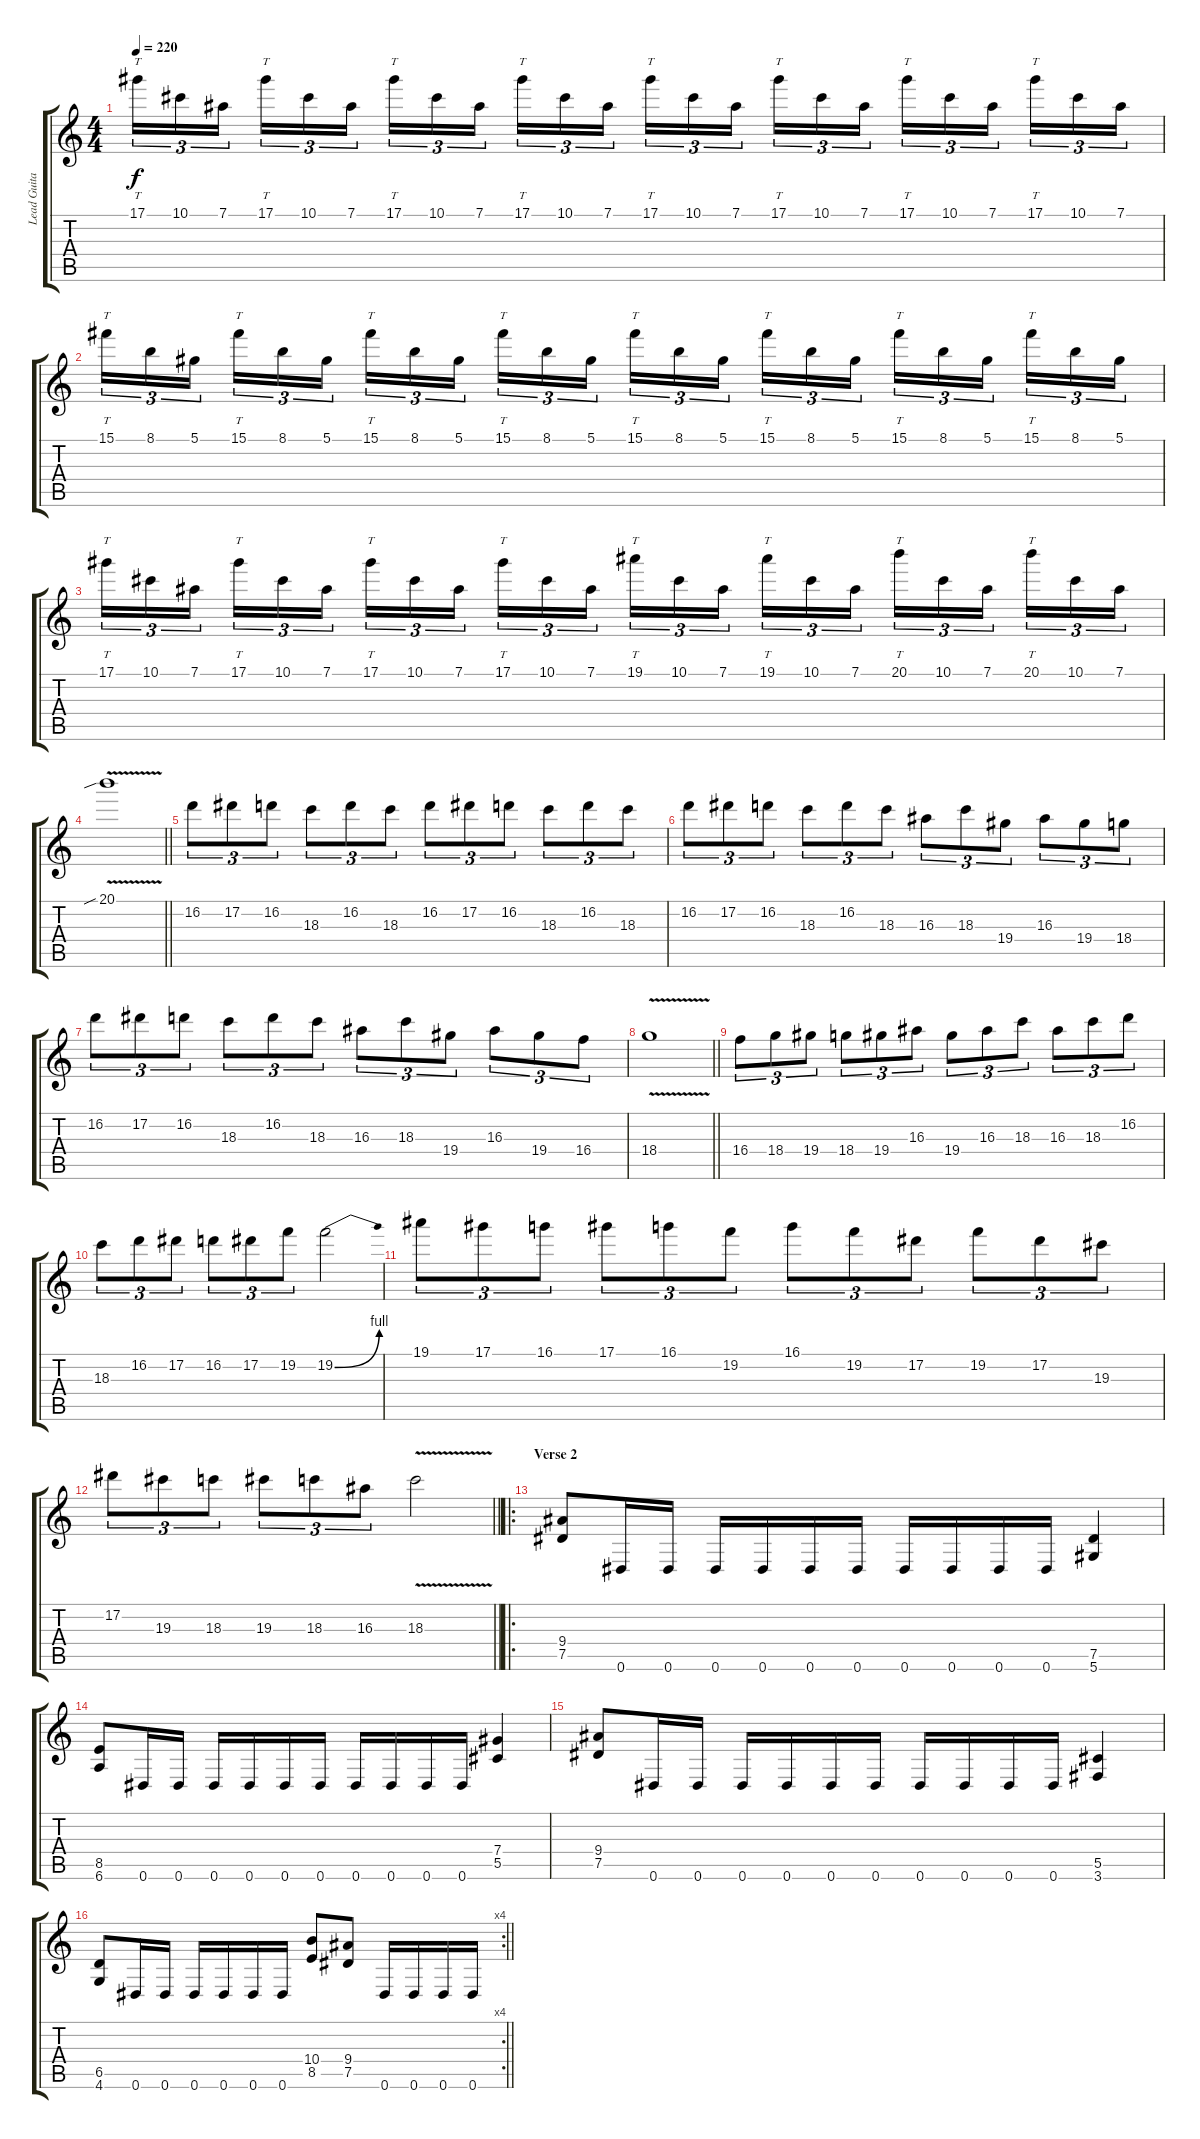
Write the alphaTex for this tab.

\track ("Lead Guitar" "Lead Guita") {instrument distortionguitar}
\staff {score tabs}
\tuning (Eb4 Bb3 Gb3 Db3 Ab2 Eb2) {hide}
\ts (4 4)
\tempo 220
\clef g2
\ks c
17.1.16{tt tu (3 2) dy f} 10.1.16{tu (3 2)} 7.1.16{tu (3 2) beam splitsecondary} 17.1.16{tt tu (3 2)} 10.1.16{tu (3 2)} 7.1.16{tu (3 2)} 17.1.16{tt tu (3 2)} 10.1.16{tu (3 2)} 7.1.16{tu (3 2) beam splitsecondary} 17.1.16{tt tu (3 2)} 10.1.16{tu (3 2)} 7.1.16{tu (3 2)} 17.1.16{tt tu (3 2)} 10.1.16{tu (3 2)} 7.1.16{tu (3 2) beam splitsecondary} 17.1.16{tt tu (3 2)} 10.1.16{tu (3 2)} 7.1.16{tu (3 2)} 17.1.16{tt tu (3 2)} 10.1.16{tu (3 2)} 7.1.16{tu (3 2) beam splitsecondary} 17.1.16{tt tu (3 2)} 10.1.16{tu (3 2)} 7.1.16{tu (3 2)} |
15.1.16{tt tu (3 2)} 8.1.16{tu (3 2)} 5.1.16{tu (3 2) beam splitsecondary} 15.1.16{tt tu (3 2)} 8.1.16{tu (3 2)} 5.1.16{tu (3 2)} 15.1.16{tt tu (3 2)} 8.1.16{tu (3 2)} 5.1.16{tu (3 2) beam splitsecondary} 15.1.16{tt tu (3 2)} 8.1.16{tu (3 2)} 5.1.16{tu (3 2)} 15.1.16{tt tu (3 2)} 8.1.16{tu (3 2)} 5.1.16{tu (3 2) beam splitsecondary} 15.1.16{tt tu (3 2)} 8.1.16{tu (3 2)} 5.1.16{tu (3 2)} 15.1.16{tt tu (3 2)} 8.1.16{tu (3 2)} 5.1.16{tu (3 2) beam splitsecondary} 15.1.16{tt tu (3 2)} 8.1.16{tu (3 2)} 5.1.16{tu (3 2)} |
17.1.16{tt tu (3 2)} 10.1.16{tu (3 2)} 7.1.16{tu (3 2) beam splitsecondary} 17.1.16{tt tu (3 2)} 10.1.16{tu (3 2)} 7.1.16{tu (3 2)} 17.1.16{tt tu (3 2)} 10.1.16{tu (3 2)} 7.1.16{tu (3 2) beam splitsecondary} 17.1.16{tt tu (3 2)} 10.1.16{tu (3 2)} 7.1.16{tu (3 2)} 19.1.16{tt tu (3 2)} 10.1.16{tu (3 2)} 7.1.16{tu (3 2) beam splitsecondary} 19.1.16{tt tu (3 2)} 10.1.16{tu (3 2)} 7.1.16{tu (3 2)} 20.1.16{tt tu (3 2)} 10.1.16{tu (3 2)} 7.1.16{tu (3 2) beam splitsecondary} 20.1.16{tt tu (3 2)} 10.1.16{tu (3 2)} 7.1.16{tu (3 2)} |
\barLineRight lightlight
20.1{v sib}.1 |
16.2.8{tu (3 2)} 17.2.8{tu (3 2)} 16.2.8{tu (3 2)} 18.3.8{tu (3 2)} 16.2.8{tu (3 2)} 18.3.8{tu (3 2)} 16.2.8{tu (3 2)} 17.2.8{tu (3 2)} 16.2.8{tu (3 2)} 18.3.8{tu (3 2)} 16.2.8{tu (3 2)} 18.3.8{tu (3 2)} |
16.2.8{tu (3 2)} 17.2.8{tu (3 2)} 16.2.8{tu (3 2)} 18.3.8{tu (3 2)} 16.2.8{tu (3 2)} 18.3.8{tu (3 2)} 16.3.8{tu (3 2)} 18.3.8{tu (3 2)} 19.4.8{tu (3 2)} 16.3.8{tu (3 2)} 19.4.8{tu (3 2)} 18.4.8{tu (3 2)} |
16.2.8{tu (3 2)} 17.2.8{tu (3 2)} 16.2.8{tu (3 2)} 18.3.8{tu (3 2)} 16.2.8{tu (3 2)} 18.3.8{tu (3 2)} 16.3.8{tu (3 2)} 18.3.8{tu (3 2)} 19.4.8{tu (3 2)} 16.3.8{tu (3 2)} 19.4.8{tu (3 2)} 16.4.8{tu (3 2)} |
\barLineRight lightlight
18.4{v}.1 |
16.4.8{tu (3 2)} 18.4.8{tu (3 2)} 19.4.8{tu (3 2)} 18.4.8{tu (3 2)} 19.4.8{tu (3 2)} 16.3.8{tu (3 2)} 19.4.8{tu (3 2)} 16.3.8{tu (3 2)} 18.3.8{tu (3 2)} 16.3.8{tu (3 2)} 18.3.8{tu (3 2)} 16.2.8{tu (3 2)} |
18.3.8{tu (3 2)} 16.2.8{tu (3 2)} 17.2.8{tu (3 2)} 16.2.8{tu (3 2)} 17.2.8{tu (3 2)} 19.2.8{tu (3 2)} 19.2{be (bend 0 0 60 4)}.2 |
19.1.8{tu (3 2)} 17.1.8{tu (3 2)} 16.1.8{tu (3 2)} 17.1.8{tu (3 2)} 16.1.8{tu (3 2)} 19.2.8{tu (3 2)} 16.1.8{tu (3 2)} 19.2.8{tu (3 2)} 17.2.8{tu (3 2)} 19.2.8{tu (3 2)} 17.2.8{tu (3 2)} 19.3.8{tu (3 2)} |
\barLineRight lightlight
17.2.8{tu (3 2)} 19.3.8{tu (3 2)} 18.3.8{tu (3 2)} 19.3.8{tu (3 2)} 18.3.8{tu (3 2)} 16.3.8{tu (3 2)} 18.3{v}.2 |
\ro
\section ("" "Verse 2")
(9.4 7.5).8 0.6.16 0.6.16 0.6.16 0.6.16 0.6.16 0.6.16 0.6.16 0.6.16 0.6.16 0.6.16 (7.5 5.6).4 |
(8.5 6.6).8 0.6.16 0.6.16 0.6.16 0.6.16 0.6.16 0.6.16 0.6.16 0.6.16 0.6.16 0.6.16 (7.4 5.5).4 |
(9.4 7.5).8 0.6.16 0.6.16 0.6.16 0.6.16 0.6.16 0.6.16 0.6.16 0.6.16 0.6.16 0.6.16 (5.5 3.6).4 |
\rc 4
\barLineRight lightlight
(6.5 4.6).8 0.6.16 0.6.16 0.6.16 0.6.16 0.6.16 0.6.16 (10.4 8.5).8 (9.4 7.5).8 0.6.16 0.6.16 0.6.16 0.6.16
